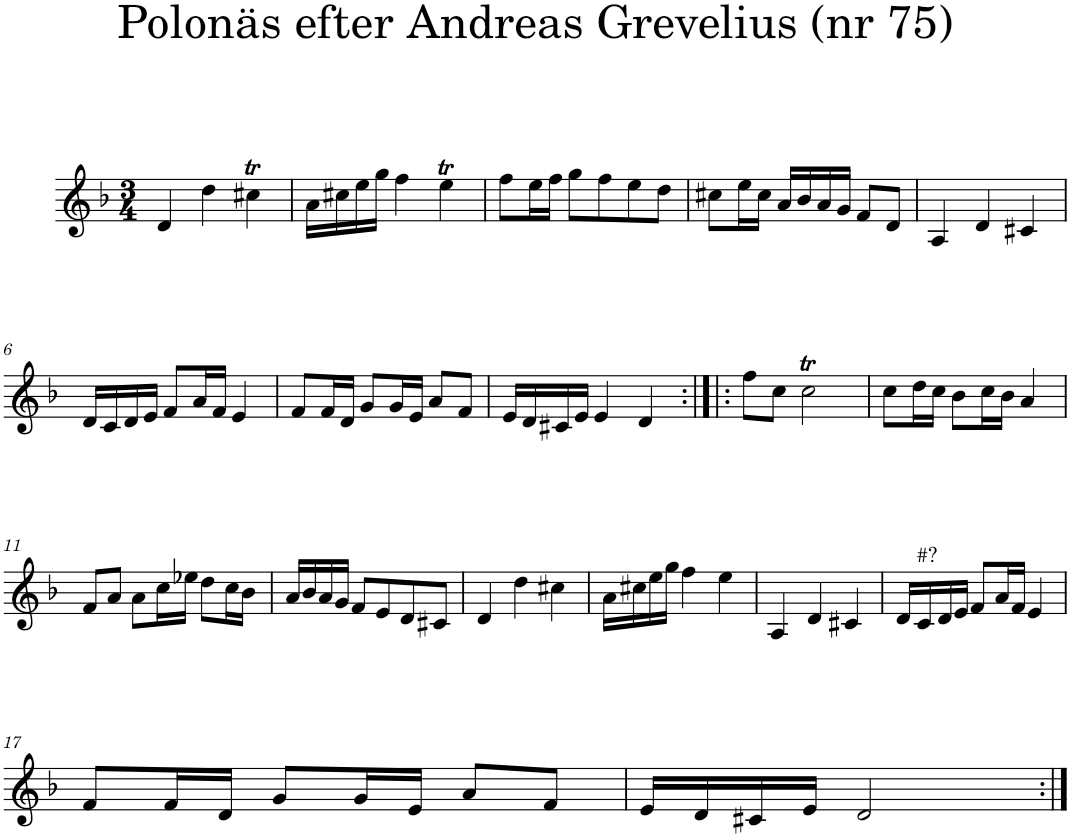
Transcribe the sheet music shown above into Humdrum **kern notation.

**kern
*part1
*staff1
*I"Piano
*I'Pno
*clefG2
*k[b-]
*d:
*M3/4
=1
4d/
4dd\
4cc#Xt\
=2
16a\LL
16cc#X\
16ee\
16gg\JJ
4ff\
4eet\
=3
8ff\L
16ee\L
16ff\JJ
8gg\L
8ff\
8ee\
8dd\J
=4
8cc#X\L
16ee\L
16cc#\JJ
16a/LL
16b-/
16a/
16g/JJ
8f/L
8d/J
=5
4A/
4d/
4c#X/
!!LO:LB:g=z
=6
16d/LL
16c/
16d/
16e/JJ
8f/L
16a/L
16f/JJ
4e/
=7
8f/L
16f/L
16d/JJ
8g/L
16g/L
16e/JJ
8a/L
8f/J
=8
16e/LL
16d/
16c#X/
16e/JJ
4e/
4d/
=9:|!|:
8ff\L
8cc\J
2ccT\
=10
8cc\L
16dd\L
16cc\JJ
8b-\L
16cc\L
16b-\JJ
4a/
!!LO:LB:g=z
=11
8f/L
8a/J
8a\L
16cc\L
16ee-X\JJ
8dd\L
16cc\L
16b-\JJ
=12
16a/LL
16b-/
16a/
16g/JJ
8f/L
8e/
8d/
8c#X/J
=13
4d/
4dd\
4cc#X\
=14
16a\LL
16cc#X\
16ee\
16gg\JJ
4ff\
4ee\
=15
4A/
4d/
4c#X/
=16
16d/LL
!LO:TX:a:t=#?
16c/
16d/
16e/JJ
8f/L
16a/L
16f/JJ
4e/
!!LO:LB:g=z
=17
8f/L
16f/L
16d/JJ
8g/L
16g/L
16e/JJ
8a/L
8f/J
=18
16e/LL
16d/
16c#X/
16e/JJ
2d/
=:|!
*-
